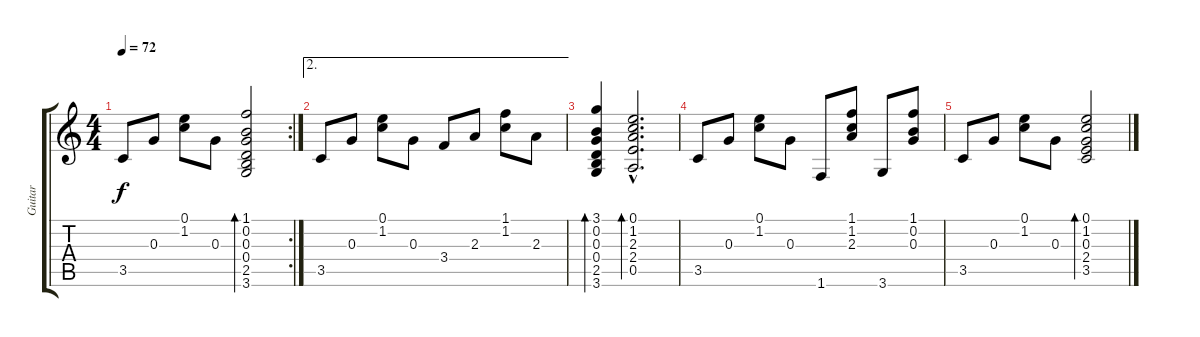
\track ("Guitar" "Guitar") {instrument acousticguitarnylon}
\staff {score tabs}
\tuning (E4 B3 G3 D3 A2 E2) {hide}
\rc 2
\ts (4 4)
\tempo 72
\clef g2
\ks c
3.5.8{dy f} 0.3.8 (0.1 1.2).8 0.3.8 (1.1 0.2 0.3 0.4 2.5 3.6).2{bd 30} |
\ae 2
3.5.8 0.3.8 (0.1 1.2).8 0.3.8 3.4.8 2.3.8 (1.1 1.2).8 2.3.8 |
(3.1 0.2 0.3 0.4 2.5 3.6).4{bd 30} (0.1{hac} 1.2{hac} 2.3{hac} 2.4{hac} 0.5{hac}).2{d bd 240} |
3.5.8 0.3.8 (0.1 1.2).8 0.3.8 1.6.8 (1.1 1.2 2.3).8 3.6.8 (1.1 0.2 0.3).8 |
3.5.8 0.3.8 (0.1 1.2).8 0.3.8 (0.1 1.2 0.3 2.4 3.5).2{bd 60}
